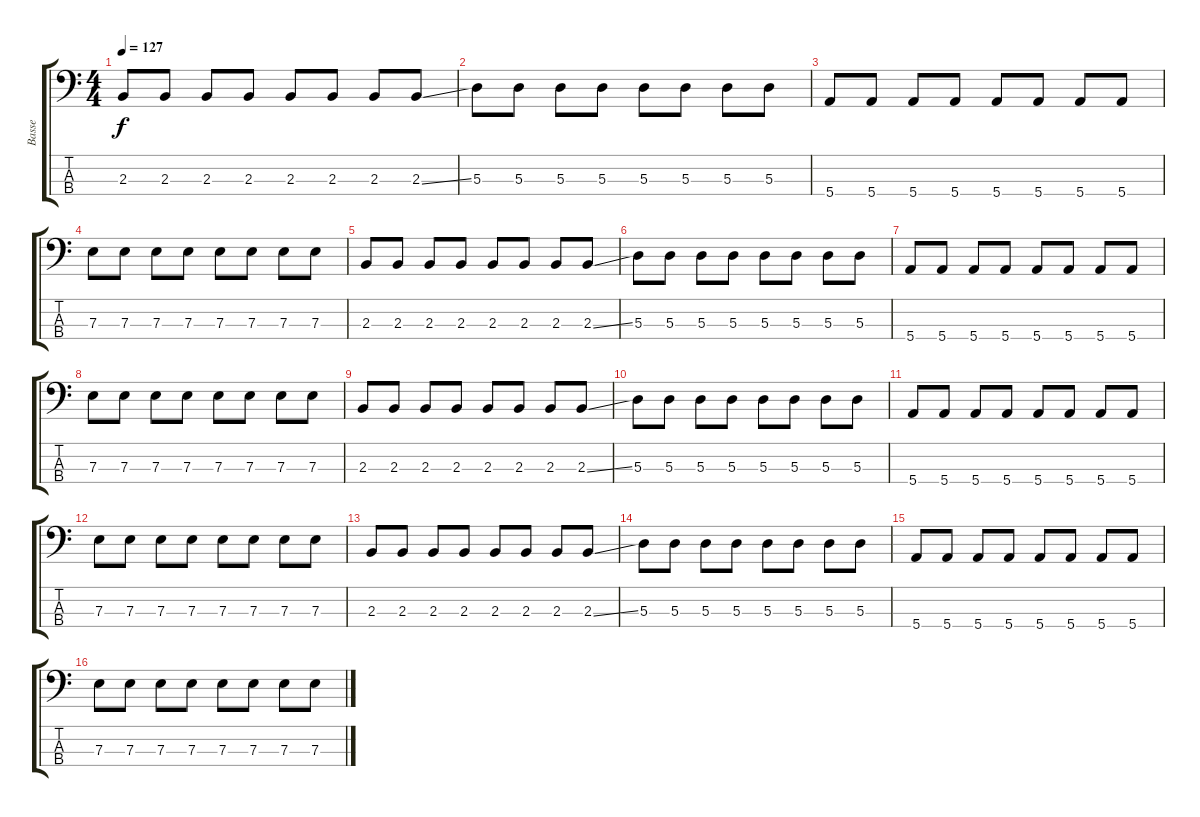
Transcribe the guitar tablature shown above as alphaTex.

\track ("Basse" "Basse") {instrument electricbassfinger}
\staff {score tabs}
\tuning (G2 D2 A1 E1) {hide}
\ts (4 4)
\tempo 127
\clef f4
\ks c
2.3.8{dy f} 2.3.8 2.3.8 2.3.8 2.3.8 2.3.8 2.3.8 2.3{ss}.8 |
5.3.8 5.3.8 5.3.8 5.3.8 5.3.8 5.3.8 5.3.8 5.3.8 |
5.4.8 5.4.8 5.4.8 5.4.8 5.4.8 5.4.8 5.4.8 5.4.8 |
7.3.8 7.3.8 7.3.8 7.3.8 7.3.8 7.3.8 7.3.8 7.3.8 |
2.3.8 2.3.8 2.3.8 2.3.8 2.3.8 2.3.8 2.3.8 2.3{ss}.8 |
5.3.8 5.3.8 5.3.8 5.3.8 5.3.8 5.3.8 5.3.8 5.3.8 |
5.4.8 5.4.8 5.4.8 5.4.8 5.4.8 5.4.8 5.4.8 5.4.8 |
7.3.8 7.3.8 7.3.8 7.3.8 7.3.8 7.3.8 7.3.8 7.3.8 |
2.3.8 2.3.8 2.3.8 2.3.8 2.3.8 2.3.8 2.3.8 2.3{ss}.8 |
5.3.8 5.3.8 5.3.8 5.3.8 5.3.8 5.3.8 5.3.8 5.3.8 |
5.4.8 5.4.8 5.4.8 5.4.8 5.4.8 5.4.8 5.4.8 5.4.8 |
7.3.8 7.3.8 7.3.8 7.3.8 7.3.8 7.3.8 7.3.8 7.3.8 |
2.3.8 2.3.8 2.3.8 2.3.8 2.3.8 2.3.8 2.3.8 2.3{ss}.8 |
5.3.8 5.3.8 5.3.8 5.3.8 5.3.8 5.3.8 5.3.8 5.3.8 |
5.4.8 5.4.8 5.4.8 5.4.8 5.4.8 5.4.8 5.4.8 5.4.8 |
7.3.8 7.3.8 7.3.8 7.3.8 7.3.8 7.3.8 7.3.8 7.3.8
